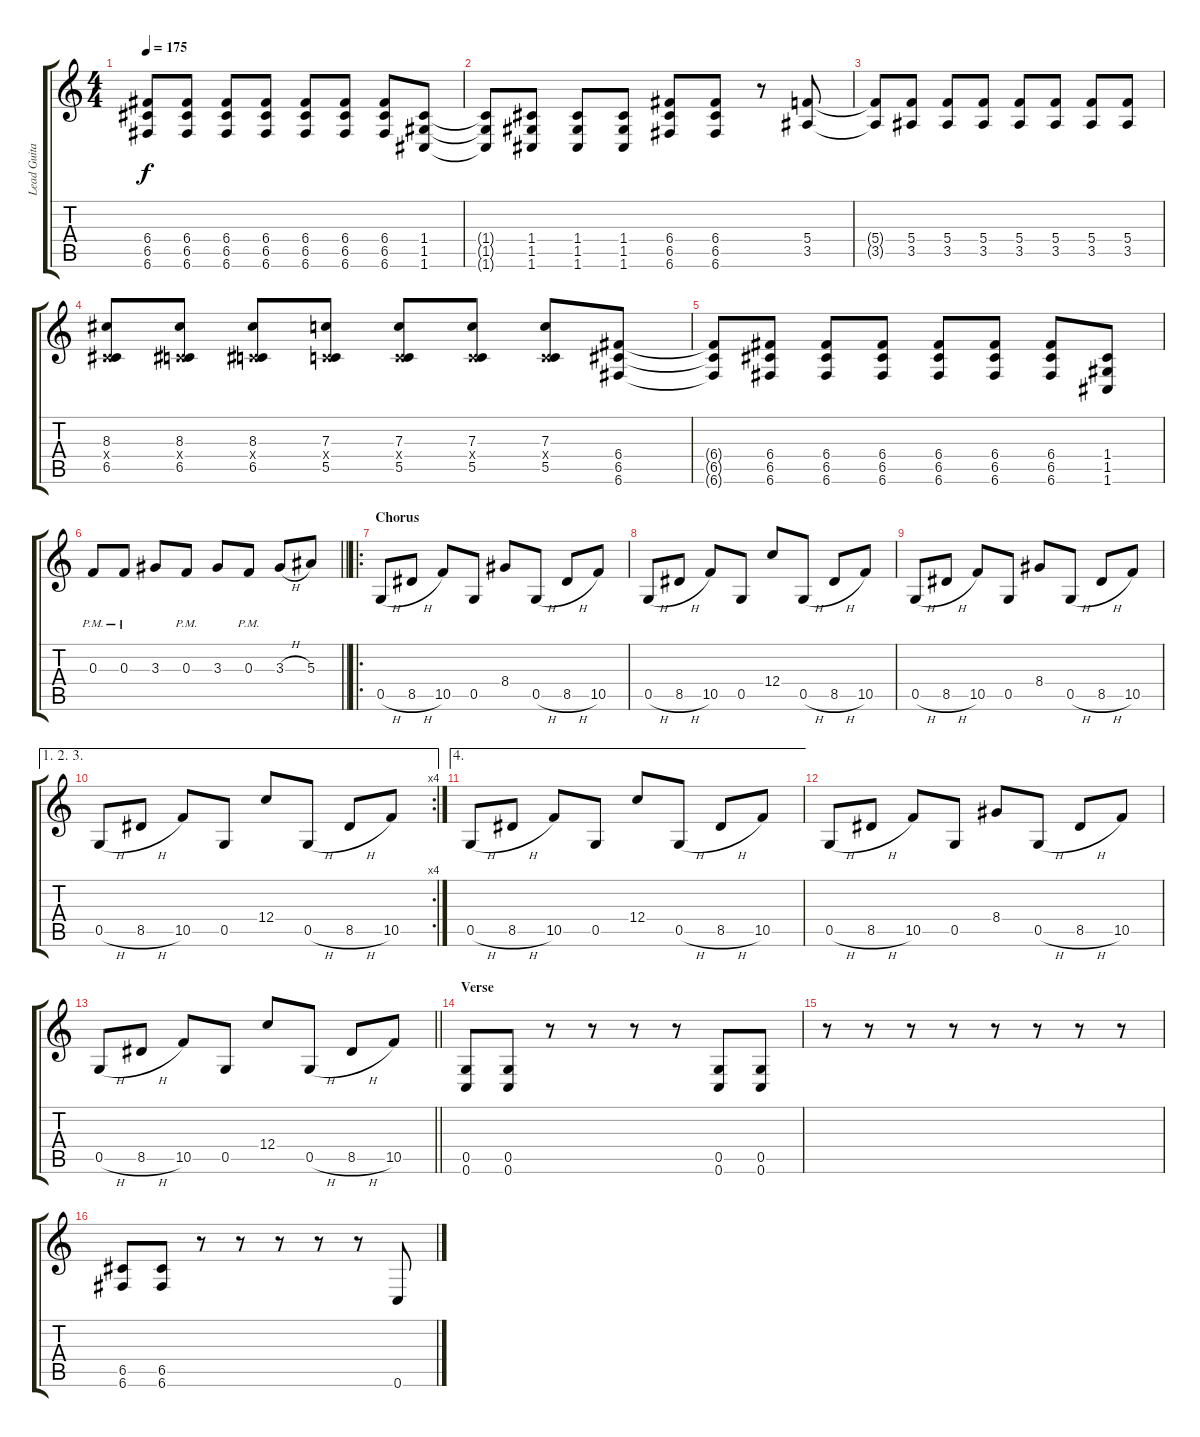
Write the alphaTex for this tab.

\track ("Lead Guitar" "Lead Guita") {instrument distortionguitar}
\staff {score tabs}
\tuning (D4 A3 F3 C3 G2 C2) {hide}
\ts (4 4)
\tempo 175
\clef g2
\ks c
(6.4{t} 6.5{t} 6.6{t}).8{dy f} (6.4 6.5 6.6).8 (6.4 6.5 6.6).8 (6.4 6.5 6.6).8 (6.4 6.5 6.6).8 (6.4 6.5 6.6).8 (6.4 6.5 6.6).8 (1.4 1.5 1.6).8 |
(1.4{t} 1.5{t} 1.6{t}).8 (1.4 1.5 1.6).8 (1.4 1.5 1.6).8 (1.4 1.5 1.6).8 (6.4 6.5 6.6).8 (6.4 6.5 6.6).8 r.8 (5.4 3.5).8 |
(5.4{t} 3.5{t}).8 (5.4 3.5).8 (5.4 3.5).8 (5.4 3.5).8 (5.4 3.5).8 (5.4 3.5).8 (5.4 3.5).8 (5.4 3.5).8 |
(8.3 0.4{x} 6.5).8 (8.3 0.4{x} 6.5).8 (8.3 0.4{x} 6.5).8 (7.3 0.4{x} 5.5).8 (7.3 0.4{x} 5.5).8 (7.3 0.4{x} 5.5).8 (7.3 0.4{x} 5.5).8 (6.4 6.5 6.6).8 |
(6.4{t} 6.5{t} 6.6{t}).8 (6.4 6.5 6.6).8 (6.4 6.5 6.6).8 (6.4 6.5 6.6).8 (6.4 6.5 6.6).8 (6.4 6.5 6.6).8 (6.4 6.5 6.6).8 (1.4 1.5 1.6).8 |
\barLineRight lightlight
0.3{pm}.8 0.3{pm}.8 3.3.8 0.3{pm}.8 3.3.8 0.3{pm}.8 3.3{h}.8 5.3.8 |
\ro
\section ("" "Chorus")
0.5{h}.8 8.5{h}.8 10.5.8 0.5.8 8.4.8 0.5{h}.8 8.5{h}.8 10.5.8 |
0.5{h}.8 8.5{h}.8 10.5.8 0.5.8 12.4.8 0.5{h}.8 8.5{h}.8 10.5.8 |
0.5{h}.8 8.5{h}.8 10.5.8 0.5.8 8.4.8 0.5{h}.8 8.5{h}.8 10.5.8 |
\ae (1 2 3)
\rc 4
0.5{h}.8 8.5{h}.8 10.5.8 0.5.8 12.4.8 0.5{h}.8 8.5{h}.8 10.5.8 |
\ae 4
0.5{h}.8 8.5{h}.8 10.5.8 0.5.8 12.4.8 0.5{h}.8 8.5{h}.8 10.5.8 |
0.5{h}.8 8.5{h}.8 10.5.8 0.5.8 8.4.8 0.5{h}.8 8.5{h}.8 10.5.8 |
\barLineRight lightlight
0.5{h}.8 8.5{h}.8 10.5.8 0.5.8 12.4.8 0.5{h}.8 8.5{h}.8 10.5.8 |
\section ("" "Verse")
(0.5 0.6).8{balance 16} (0.5 0.6).8 r.8 r.8 r.8 r.8 (0.5 0.6).8 (0.5 0.6).8 |
r.8 r.8 r.8 r.8 r.8 r.8 r.8 r.8 |
(6.5 6.6).8 (6.5 6.6).8 r.8 r.8 r.8 r.8 r.8 0.6{h}.8
